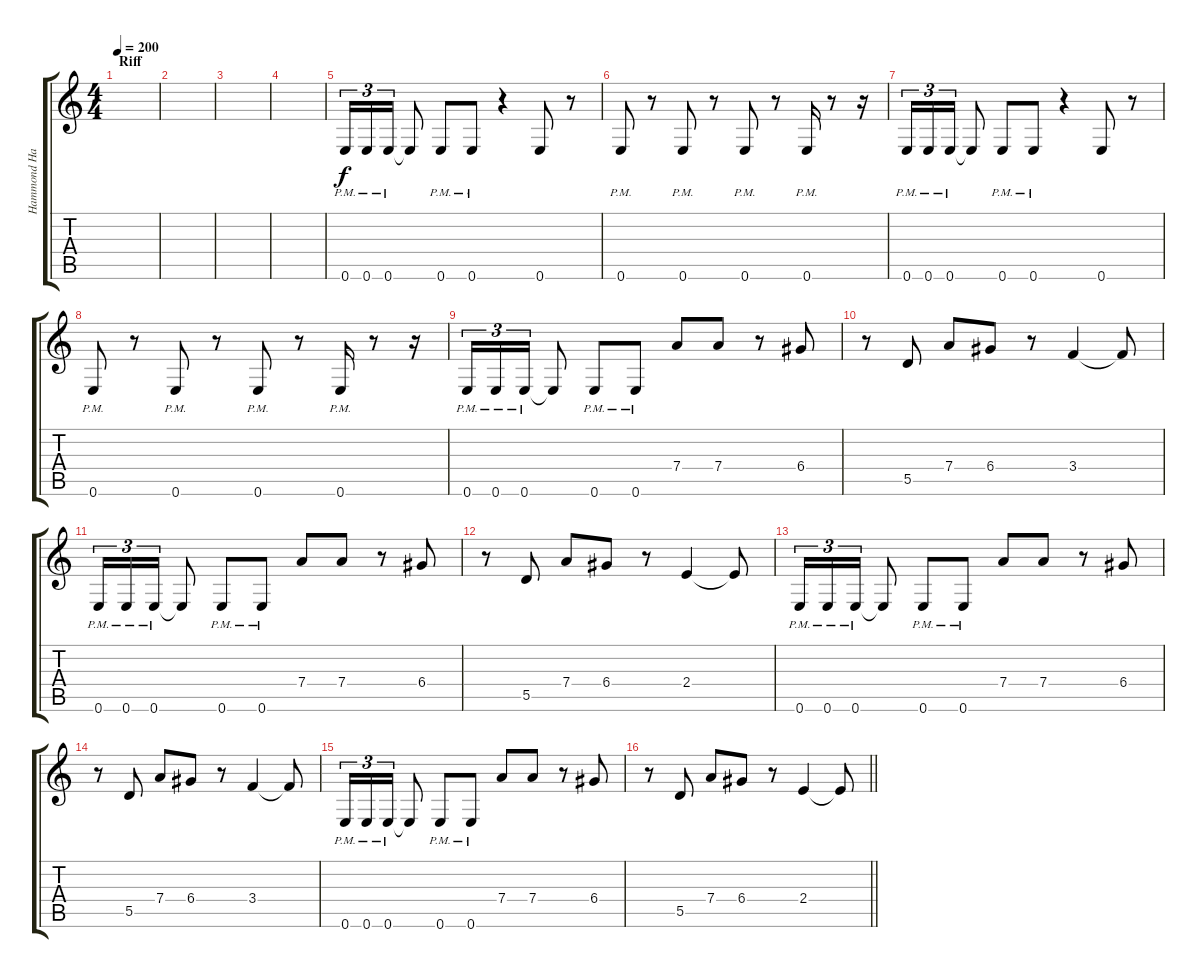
\track ("Hammond Harmonisation/Extra" "Hammond Ha") {instrument distortionguitar}
\staff {score tabs}
\tuning (E4 B3 G3 D3 A2 E2) {hide}
\ts (4 4)
\section ("" "Riff")
\tempo 200
\clef g2
\ks c
|
|
|
|
0.6{pm}.16{tu (3 2)} 0.6{pm}.16{tu (3 2)} 0.6{pm}.16{tu (3 2)} 0.6{t}.8 0.6{pm}.8 0.6{pm}.8 r.4 0.6.8 r.8 |
0.6{pm}.8 r.8 0.6{pm}.8 r.8 0.6{pm}.8 r.8 0.6{pm}.16 r.8 r.16 |
0.6{pm}.16{tu (3 2)} 0.6{pm}.16{tu (3 2)} 0.6{pm}.16{tu (3 2)} 0.6{t}.8 0.6{pm}.8 0.6{pm}.8 r.4 0.6.8 r.8 |
0.6{pm}.8 r.8 0.6{pm}.8 r.8 0.6{pm}.8 r.8 0.6{pm}.16 r.8 r.16 |
0.6{pm}.16{tu (3 2)} 0.6{pm}.16{tu (3 2)} 0.6{pm}.16{tu (3 2)} 0.6{t}.8 0.6{pm}.8 0.6{pm}.8 7.4.8 7.4.8 r.8 6.4.8 |
r.8 5.5.8 7.4.8 6.4.8 r.8 3.4.4 3.4{t}.8 |
0.6{pm}.16{tu (3 2)} 0.6{pm}.16{tu (3 2)} 0.6{pm}.16{tu (3 2)} 0.6{t}.8 0.6{pm}.8 0.6{pm}.8 7.4.8 7.4.8 r.8 6.4.8 |
r.8 5.5.8 7.4.8 6.4.8 r.8 2.4.4 2.4{t}.8 |
0.6{pm}.16{tu (3 2)} 0.6{pm}.16{tu (3 2)} 0.6{pm}.16{tu (3 2)} 0.6{t}.8 0.6{pm}.8 0.6{pm}.8 7.4.8 7.4.8 r.8 6.4.8 |
r.8 5.5.8 7.4.8 6.4.8 r.8 3.4.4 3.4{t}.8 |
0.6{pm}.16{tu (3 2)} 0.6{pm}.16{tu (3 2)} 0.6{pm}.16{tu (3 2)} 0.6{t}.8 0.6{pm}.8 0.6{pm}.8 7.4.8 7.4.8 r.8 6.4.8 |
\barLineRight lightlight
r.8 5.5.8 7.4.8 6.4.8 r.8 2.4.4 2.4{t}.8
